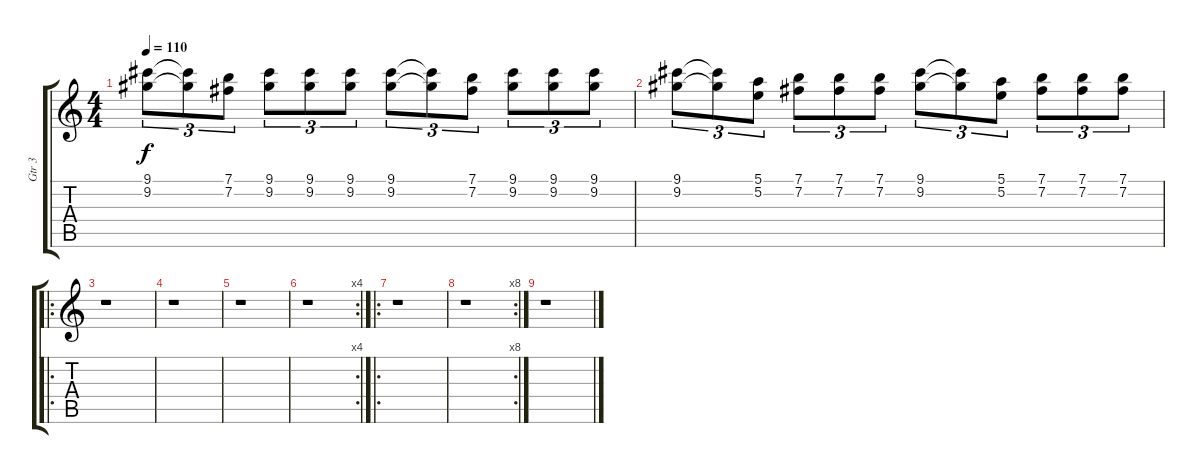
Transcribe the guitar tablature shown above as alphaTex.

\track ("Gtr 3" "Gtr 3") {instrument acousticguitarsteel}
\staff {score tabs}
\tuning (E4 B3 G3 D3 A2 D2) {hide}
\ts (4 4)
\tempo 110
\clef g2
\ks c
(9.1 9.2).8{tu (3 2) dy f} (9.1{t} 9.2{t}).8{tu (3 2)} (7.1 7.2).8{tu (3 2)} (9.1 9.2).8{tu (3 2)} (9.1 9.2).8{tu (3 2)} (9.1 9.2).8{tu (3 2)} (9.1 9.2).8{tu (3 2)} (9.1{t} 9.2{t}).8{tu (3 2)} (7.1 7.2).8{tu (3 2)} (9.1 9.2).8{tu (3 2)} (9.1 9.2).8{tu (3 2)} (9.1 9.2).8{tu (3 2)} |
(9.1 9.2).8{tu (3 2)} (9.1{t} 9.2{t}).8{tu (3 2)} (5.1 5.2).8{tu (3 2)} (7.1 7.2).8{tu (3 2)} (7.1 7.2).8{tu (3 2)} (7.1 7.2).8{tu (3 2)} (9.1 9.2).8{tu (3 2)} (9.1{t} 9.2{t}).8{tu (3 2)} (5.1 5.2).8{tu (3 2)} (7.1 7.2).8{tu (3 2)} (7.1 7.2).8{tu (3 2)} (7.1 7.2).8{tu (3 2)} |
\ro
r.1 |
r.1 |
r.1 |
\rc 4
r.1 |
\ro
r.1 |
\rc 8
r.1 |
r.1
